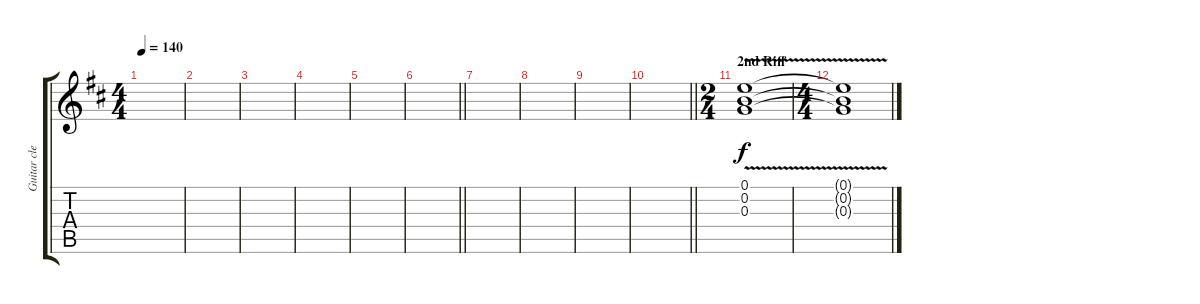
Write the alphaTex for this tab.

\track ("Guitar clean" "Guitar cle") {instrument electricguitarjazz}
\staff {score tabs}
\tuning (E4 B3 G3 D3 A2 E2) {hide}
\ts (4 4)
\tempo 140
\clef g2
\ks d
|
|
|
|
|
\barLineRight lightlight
|
|
|
|
\barLineRight lightlight
|
\ts (2 4)
\section ("" "2nd Riff")
(0.1{v} 0.2{v} 0.3{v}).1 |
\ts (4 4)
(0.1{v t} 0.2{v t} 0.3{v t}).1
